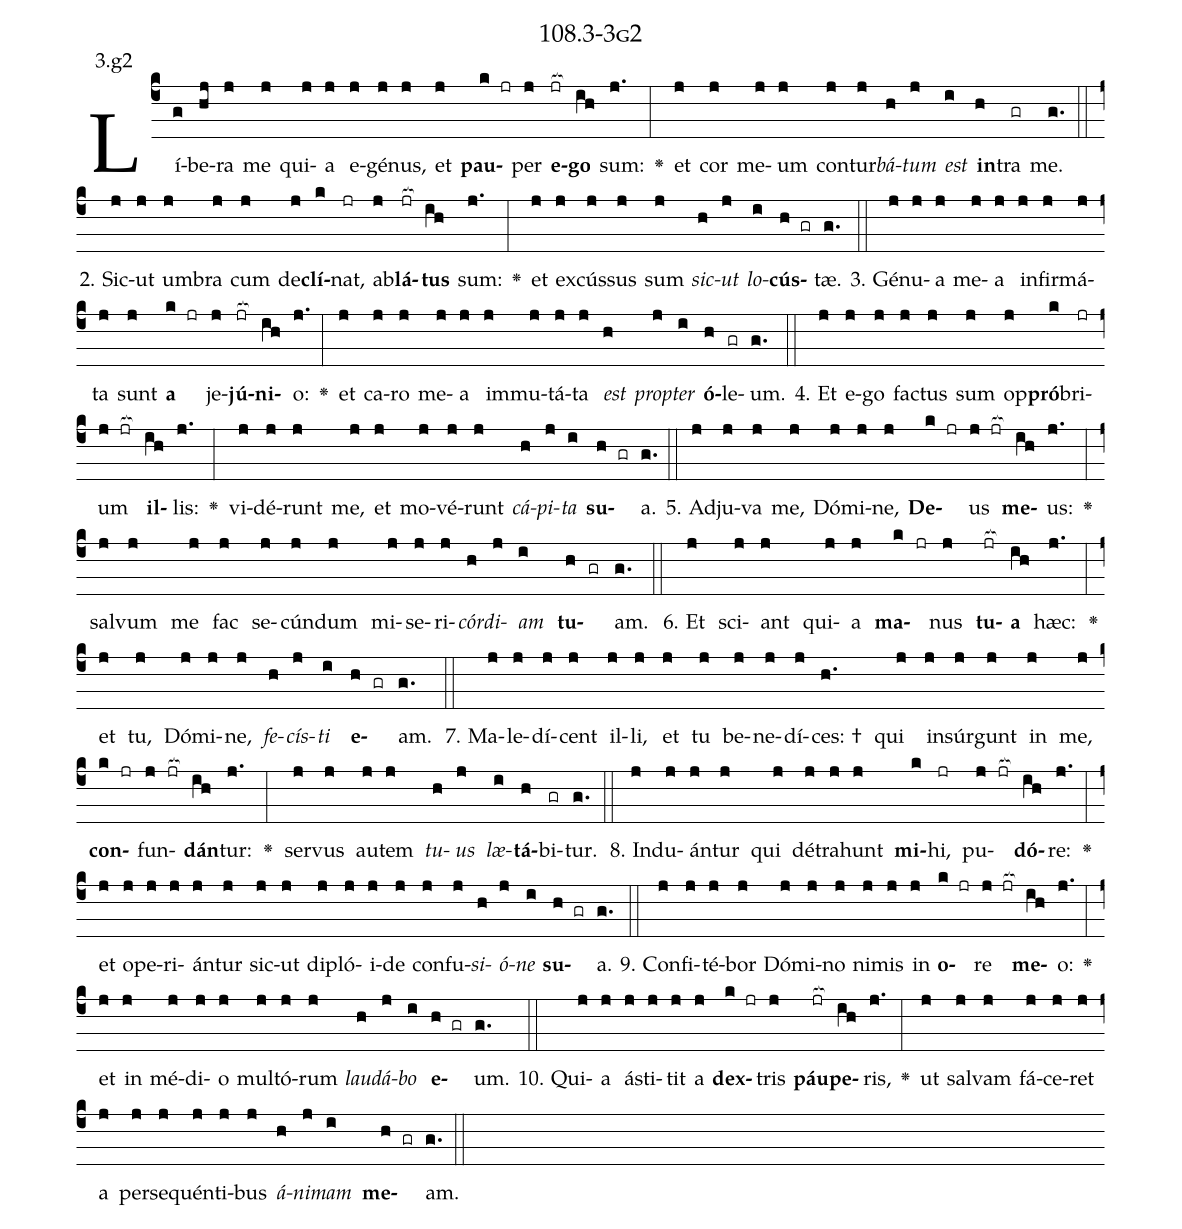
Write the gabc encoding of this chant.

name: 108.3-3g2;
annotation: 3.g2;
%%
(c4)Lí(g)be(hj)ra(j) me(j) qui(j)a(j) e(j)gé(j)nus,(j) et(j) <b>pau</b>(k jr)per(j) <b>e</b>(jr[ocb:1{])<b>go</b>(ih[ocb:0}]) sum:(j.) <v>\greheightstar</v>(:) et(j) cor(j) me(j)um(j) con(j)tur(j)<i>bá</i>(h)<i>tum</i>(j) <i>est</i>(i) <b>in</b>(h)tra(gr) me.(g.) (::)
2. Sic(j)ut(j) um(j)bra(j) cum(j) de(j)<b>clí</b>(k)nat,(jr) ab(j)<b>lá</b>(jr[ocb:1{])<b>tus</b>(ih[ocb:0}]) sum:(j.) <v>\greheightstar</v>(:) et(j) ex(j)cús(j)sus(j) sum(j) <i>sic</i>(h)<i>ut</i>(j) <i>lo</i>(i)<b>cús</b>(h gr)tæ.(g.) (::)
3. Gé(j)nu(j)a(j) me(j)a(j) in(j)fir(j)má(j)ta(j) sunt(j) <b>a</b>(k jr) je(j)<b>jú</b>(jr[ocb:1{])<b>ni</b>(ih[ocb:0}])o:(j.) <v>\greheightstar</v>(:) et(j) ca(j)ro(j) me(j)a(j) im(j)mu(j)tá(j)ta(j) <i>est</i>(h) <i>prop</i>(j)<i>ter</i>(i) <b>ó</b>(h)le(gr)um.(g.) (::)
4. Et(j) e(j)go(j) fac(j)tus(j) sum(j) op(j)<b>pró</b>(k)bri(jr)um(j jr[ocb:1{]) <b>il</b>(ih[ocb:0}])lis:(j.) <v>\greheightstar</v>(:) vi(j)dé(j)runt(j) me,(j) et(j) mo(j)vé(j)runt(j) <i>cá</i>(h)<i>pi</i>(j)<i>ta</i>(i) <b>su</b>(h gr)a.(g.) (::)
5. Ad(j)ju(j)va(j) me,(j) Dó(j)mi(j)ne,(j) <b>De</b>(k jr)us(j jr[ocb:1{]) <b>me</b>(ih[ocb:0}])us:(j.) <v>\greheightstar</v>(:) sal(j)vum(j) me(j) fac(j) se(j)cún(j)dum(j) mi(j)se(j)ri(j)<i>cór</i>(h)<i>di</i>(j)<i>am</i>(i) <b>tu</b>(h gr)am.(g.) (::)
6. Et(j) sci(j)ant(j) qui(j)a(j) <b>ma</b>(k jr)nus(j) <b>tu</b>(jr[ocb:1{])<b>a</b>(ih[ocb:0}]) hæc:(j.) <v>\greheightstar</v>(:) et(j) tu,(j) Dó(j)mi(j)ne,(j) <i>fe</i>(h)<i>cís</i>(j)<i>ti</i>(i) <b>e</b>(h gr)am.(g.) (::)
7. Ma(j)le(j)dí(j)cent(j) il(j)li,(j) et(j) tu(j) be(j)ne(j)dí(j)ces: †(h.) qui(j) in(j)súr(j)gunt(j) in(j) me,(j) <b>con</b>(k jr)fun(j jr[ocb:1{])<b>dán</b>(ih[ocb:0}])tur:(j.) <v>\greheightstar</v>(:) ser(j)vus(j) au(j)tem(j) <i>tu</i>(h)<i>us</i>(j) <i>læ</i>(i)<b>tá</b>(h)bi(gr)tur.(g.) (::)
8. Ind(j)u(j)án(j)tur(j) qui(j) dé(j)tra(j)hunt(j) <b>mi</b>(k)hi,(jr) pu(j jr[ocb:1{])<b>dó</b>(ih[ocb:0}])re:(j.) <v>\greheightstar</v>(:) et(j) o(j)pe(j)ri(j)án(j)tur(j) sic(j)ut(j) di(j)pló(j)i(j)de(j) con(j)fu(j)<i>si</i>(h)<i>ó</i>(j)<i>ne</i>(i) <b>su</b>(h gr)a.(g.) (::)
9. Con(j)fi(j)té(j)bor(j) Dó(j)mi(j)no(j) ni(j)mis(j) in(j) <b>o</b>(k jr)re(j jr[ocb:1{]) <b>me</b>(ih[ocb:0}])o:(j.) <v>\greheightstar</v>(:) et(j) in(j) mé(j)di(j)o(j) mul(j)tó(j)rum(j) <i>lau</i>(h)<i>dá</i>(j)<i>bo</i>(i) <b>e</b>(h gr)um.(g.) (::)
10. Qui(j)a(j) á(j)sti(j)tit(j) a(j) <b>dex</b>(k jr)tris(j) <b>páu</b>(jr[ocb:1{])<b>pe</b>(ih[ocb:0}])ris,(j.) <v>\greheightstar</v>(:) ut(j) sal(j)vam(j) fá(j)ce(j)ret(j) a(j) per(j)se(j)quén(j)ti(j)bus(j) <i>á</i>(h)<i>ni</i>(j)<i>mam</i>(i) <b>me</b>(h gr)am.(g.) (::)
